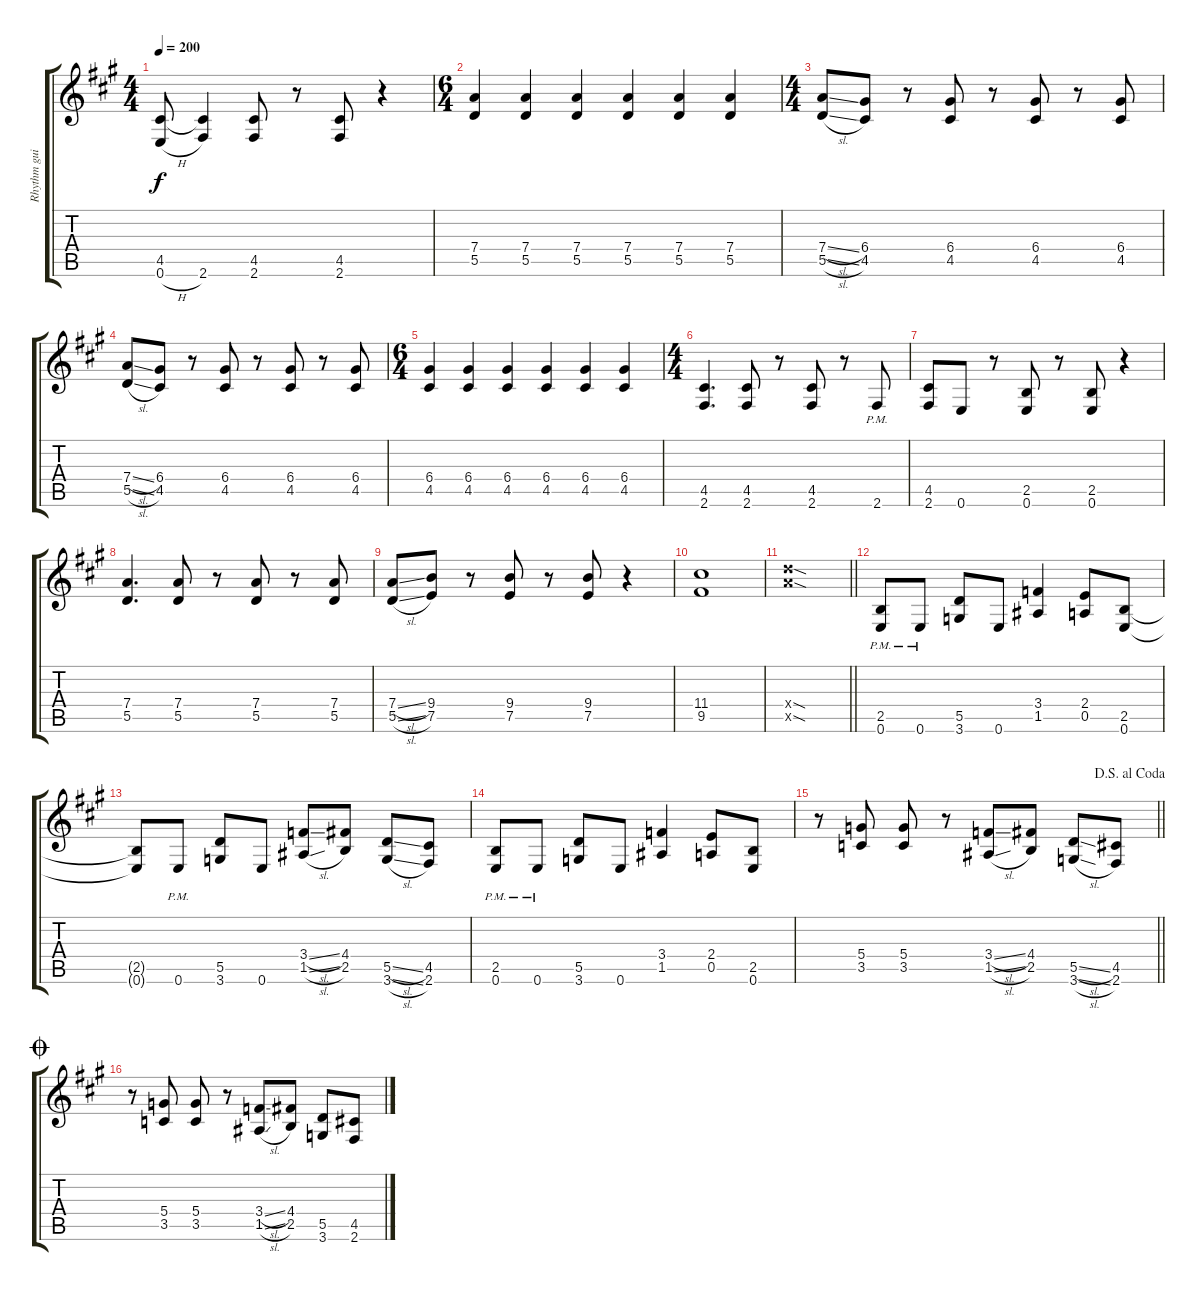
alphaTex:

\track ("Rhythm guitar" "Rhythm gui") {instrument overdrivenguitar}
\staff {score tabs}
\tuning (E4 B3 G3 D3 A2 E2) {hide}
\ts (4 4)
\tempo 200
\clef g2
\ks a
(4.5 0.6{h}).8{dy f} (4.5{t} 2.6).4 (4.5 2.6).8 r.8 (4.5 2.6).8 r.4 |
\ts (6 4)
(7.4 5.5).4 (7.4 5.5).4 (7.4 5.5).4 (7.4 5.5).4 (7.4 5.5).4 (7.4 5.5).4 |
\ts (4 4)
(7.4{sl} 5.5{sl}).8 (6.4 4.5).8 r.8 (6.4 4.5).8 r.8 (6.4 4.5).8 r.8 (6.4 4.5).8 |
(7.4{sl} 5.5{sl}).8 (6.4 4.5).8 r.8 (6.4 4.5).8 r.8 (6.4 4.5).8 r.8 (6.4 4.5).8 |
\ts (6 4)
(6.4 4.5).4 (6.4 4.5).4 (6.4 4.5).4 (6.4 4.5).4 (6.4 4.5).4 (6.4 4.5).4 |
\ts (4 4)
(4.5 2.6).4{d} (4.5 2.6).8 r.8 (4.5 2.6).8 r.8 2.6{pm}.8 |
(4.5 2.6).8 0.6.8 r.8 (2.5 0.6).8 r.8 (2.5 0.6).8 r.4 |
(7.4 5.5).4{d} (7.4 5.5).8 r.8 (7.4 5.5).8 r.8 (7.4 5.5).8 |
(7.4{sl} 5.5{sl}).8 (9.4 7.5).8 r.8 (9.4 7.5).8 r.8 (9.4 7.5).8 r.4 |
(11.4 9.5).1 |
\barLineRight lightlight
(12.4{sod x} 12.5{sod x}).1 |
(2.5{pm} 0.6{pm}).8 0.6{pm}.8 (5.5 3.6).8 0.6.8 (3.4 1.5).4 (2.4 0.5).8 (2.5 0.6).8 |
(2.5{t} 0.6{t}).8 0.6{pm}.8 (5.5 3.6).8 0.6.8 (3.4{sl} 1.5{sl}).8 (4.4 2.5).8 (5.5{sl} 3.6{sl}).8 (4.5 2.6).8 |
(2.5{pm} 0.6{pm}).8 0.6{pm}.8 (5.5 3.6).8 0.6.8 (3.4 1.5).4 (2.4 0.5).8 (2.5 0.6).8 |
\jump dalsegnoalcoda
\barLineRight lightlight
r.8 (5.4 3.5).8 (5.4 3.5).8 r.8 (3.4{sl} 1.5{sl}).8 (4.4 2.5).8 (5.5{sl} 3.6{sl}).8 (4.5 2.6).8 |
\jump coda
r.8 (5.4 3.5).8 (5.4 3.5).8 r.8 (3.4{sl} 1.5{sl}).8 (4.4 2.5).8 (5.5 3.6).8 (4.5 2.6).8
